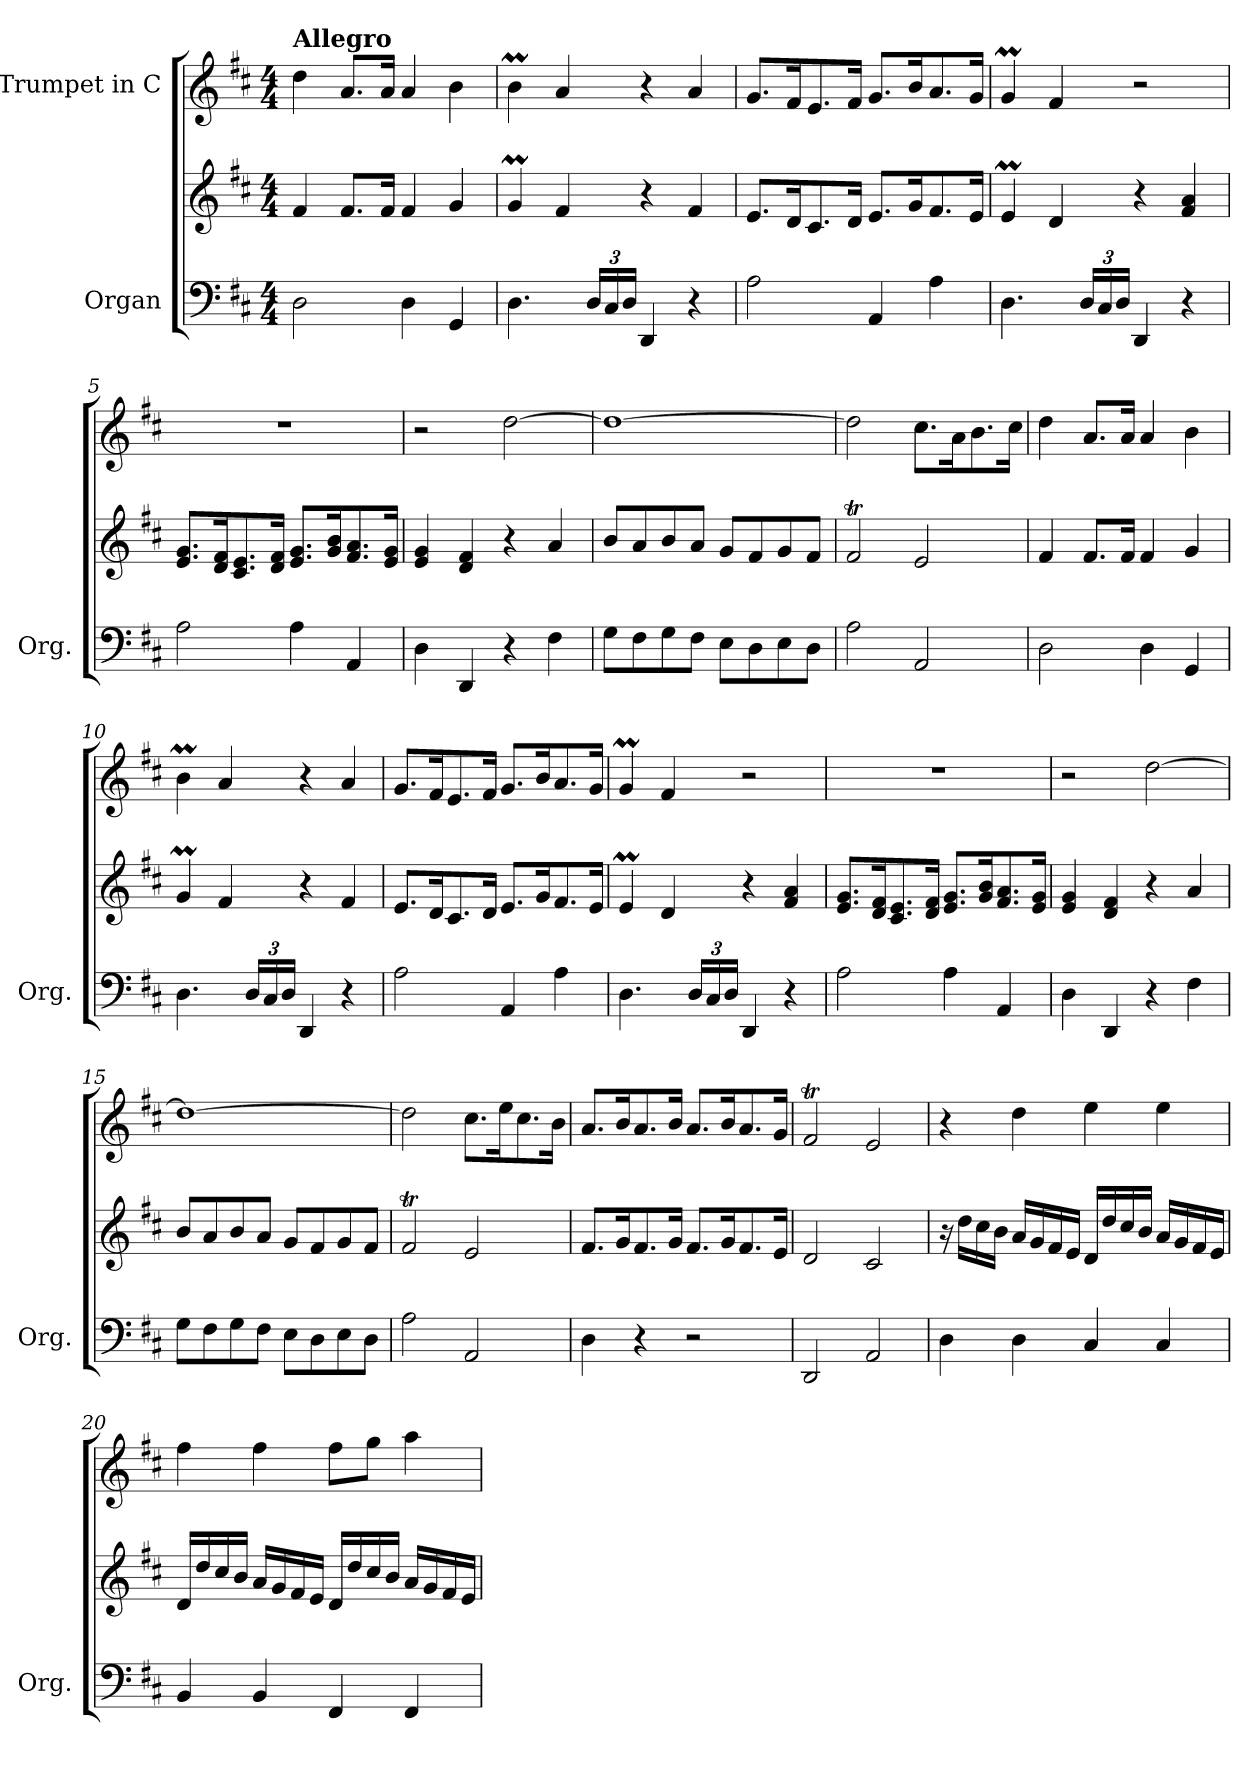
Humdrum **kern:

**kern	**kern	**kern
*part2	*part2	*part1
*staff3	*staff2	*staff1
*I"Organ	*	*I"Trumpet in C
*I'Org.	*	*
*clefF4	*clefG2	*clefG2
*k[f#c#]	*k[f#c#]	*k[f#c#]
*D:	*D:	*D:
*M4/4	*M4/4	*M4/4
*MM120	*MM120	*MM120
=1	=1	=1
!	!	!LO:TX:a:B:t=Allegro
2D\	4f#/	4dd\
.	8.f#/L	8.a/L
.	16f#/Jk	16a/Jk
4D\	4f#/	4a/
4GG/	4g/	4b\
=2	=2	=2
4.D\	4gM/	4bM\
.	4f#/	4a/
24D/LL	.	.
24C#/	.	.
24D/JJ	.	.
4DD/	4r	4r
4r	4f#/	4a/
=3	=3	=3
2A\	8.e/L	8.g/L
.	16d/k	16f#/k
.	8.c#/	8.e/
.	16d/Jk	16f#/Jk
4AA/	8.e/L	8.g/L
.	16g/k	16b/k
4A\	8.f#/	8.a/
.	16e/Jk	16g/Jk
=4	=4	=4
4.D\	4eM/	4gM/
.	4d/	4f#/
24D/LL	.	.
24C#/	.	.
24D/JJ	.	.
4DD/	4r	2r
4r	4f#/ 4a/	.
!!LO:LB:g=z
=5	=5	=5
2A\	8.e/ 8.g/L	1r
.	16d/ 16f#/k	.
.	8.c#/ 8.e/	.
.	16d/ 16f#/Jk	.
4A\	8.e/ 8.g/L	.
.	16g/ 16b/k	.
4AA/	8.f#/ 8.a/	.
.	16e/ 16g/Jk	.
=6	=6	=6
4D\	4e/ 4g/	2r
4DD/	4d/ 4f#/	.
4r	4r	[2dd\
4F#\	4a/	.
=7	=7	=7
8G\L	8b/L	1dd_
8F#\	8a/	.
8G\	8b/	.
8F#\J	8a/J	.
8E\L	8g/L	.
8D\	8f#/	.
8E\	8g/	.
8D\J	8f#/J	.
=8	=8	=8
2A\	2f#t/	2dd\]
2AA/	2e/	8.cc#\L
.	.	16a\k
.	.	8.b\
.	.	16cc#\Jk
=9	=9	=9
2D\	4f#/	4dd\
.	8.f#/L	8.a/L
.	16f#/Jk	16a/Jk
4D\	4f#/	4a/
4GG/	4g/	4b\
!!LO:LB:g=z
=10	=10	=10
4.D\	4gM/	4bM\
.	4f#/	4a/
24D/LL	.	.
24C#/	.	.
24D/JJ	.	.
4DD/	4r	4r
4r	4f#/	4a/
=11	=11	=11
2A\	8.e/L	8.g/L
.	16d/k	16f#/k
.	8.c#/	8.e/
.	16d/Jk	16f#/Jk
4AA/	8.e/L	8.g/L
.	16g/k	16b/k
4A\	8.f#/	8.a/
.	16e/Jk	16g/Jk
=12	=12	=12
4.D\	4eM/	4gM/
.	4d/	4f#/
24D/LL	.	.
24C#/	.	.
24D/JJ	.	.
4DD/	4r	2r
4r	4f#/ 4a/	.
=13	=13	=13
2A\	8.e/ 8.g/L	1r
.	16d/ 16f#/k	.
.	8.c#/ 8.e/	.
.	16d/ 16f#/Jk	.
4A\	8.e/ 8.g/L	.
.	16g/ 16b/k	.
4AA/	8.f#/ 8.a/	.
.	16e/ 16g/Jk	.
=14	=14	=14
4D\	4e/ 4g/	2r
4DD/	4d/ 4f#/	.
4r	4r	[2dd\
4F#\	4a/	.
!!LO:LB:g=z
=15	=15	=15
8G\L	8b/L	1dd_
8F#\	8a/	.
8G\	8b/	.
8F#\J	8a/J	.
8E\L	8g/L	.
8D\	8f#/	.
8E\	8g/	.
8D\J	8f#/J	.
=16	=16	=16
2A\	2f#t/	2dd\]
2AA/	2e/	8.cc#\L
.	.	16ee\k
.	.	8.cc#\
.	.	16b\Jk
=17	=17	=17
4D\	8.f#/L	8.a/L
.	16g/k	16b/k
4r	8.f#/	8.a/
.	16g/Jk	16b/Jk
2r	8.f#/L	8.a/L
.	16g/k	16b/k
.	8.f#/	8.a/
.	16e/Jk	16g/Jk
=18	=18	=18
2DD/	2d/	2f#t/
2AA/	2c#/	2e/
=19	=19	=19
4D\	16r	4r
.	16dd\LL	.
.	16cc#\	.
.	16b\JJ	.
4D\	16a/LL	4dd\
.	16g/	.
.	16f#/	.
.	16e/JJ	.
4C#/	16d/LL	4ee\
.	16dd/	.
.	16cc#/	.
.	16b/JJ	.
4C#/	16a/LL	4ee\
.	16g/	.
.	16f#/	.
.	16e/JJ	.
!!LO:PB:g=z
=20	=20	=20
4BB/	16d/LL	4ff#\
.	16dd/	.
.	16cc#/	.
.	16b/JJ	.
4BB/	16a/LL	4ff#\
.	16g/	.
.	16f#/	.
.	16e/JJ	.
4FF#/	16d/LL	8ff#\L
.	16dd/	.
.	16cc#/	8gg\J
.	16b/JJ	.
4FF#/	16a/LL	4aa\
.	16g/	.
.	16f#/	.
.	16e/JJ	.
=	=	=
*-	*-	*-
